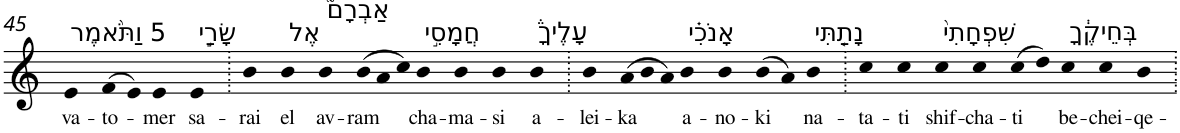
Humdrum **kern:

**kern	**text
*part1	*part1
*staff1	*staff1
*I"Piano	*
*I'Pno	*
!!LO:PB:g=z
*clefG2	*
*k[]	*
=45	=45
!LO:TX:a:t=5 וַתֹּ֨אמֶר	!
!	!LO:LY:b
4e	va-
!	!LO:LY:b
(>8f	-to-
8e)	.
!	!LO:LY:b
4e	-mer
!LO:TX:a:t=שָׂרַ֣י	!
!	!LO:LY:b
4e	sa-
=46.	=46.
!	!LO:LY:b
4b	-rai
!LO:TX:a:t=אֶל	!
!	!LO:LY:b
4b	el
!LO:TX:a:t=אַבְרָם֮	!
!	!LO:LY:b
4b	av-
*Xtuplet	*
!	!LO:LY:b
(>12b	-ram
12a	.
12cc)	.
!LO:TX:a:t=חֲמָסִ֣י	!
!	!LO:LY:b
4b	cha-
!	!LO:LY:b
4b	-ma-
!	!LO:LY:b
4b	-si
!LO:TX:a:t=עָלֶיךָ֒	!
!	!LO:LY:b
4b	a-
=47.	=47.
!	!LO:LY:b
4b	-lei-
!	!LO:LY:b
(>12a	-ka
12b	.
12a)	.
!LO:TX:a:t=אָנֹכִ֗י	!
!	!LO:LY:b
4b	a-
!	!LO:LY:b
4b	-no-
!	!LO:LY:b
(>8b	-ki
8a)	.
!LO:TX:a:t=נָתַ֤תִּי	!
!	!LO:LY:b
4b	na-
=48.	=48.
!	!LO:LY:b
4cc	-ta-
!	!LO:LY:b
4cc	-ti
!LO:TX:a:t=שִׁפְחָתִי֙	!
!	!LO:LY:b
4cc	shif-
!	!LO:LY:b
4cc	-cha-
!	!LO:LY:b
(>8cc	-ti
8dd)	.
!LO:TX:a:t=בְּחֵיקֶ֔ךָ	!
!	!LO:LY:b
4cc	be-
!	!LO:LY:b
4cc	-chei-
!	!LO:LY:b
4b	-qe-
=.	=.
*-	*-
